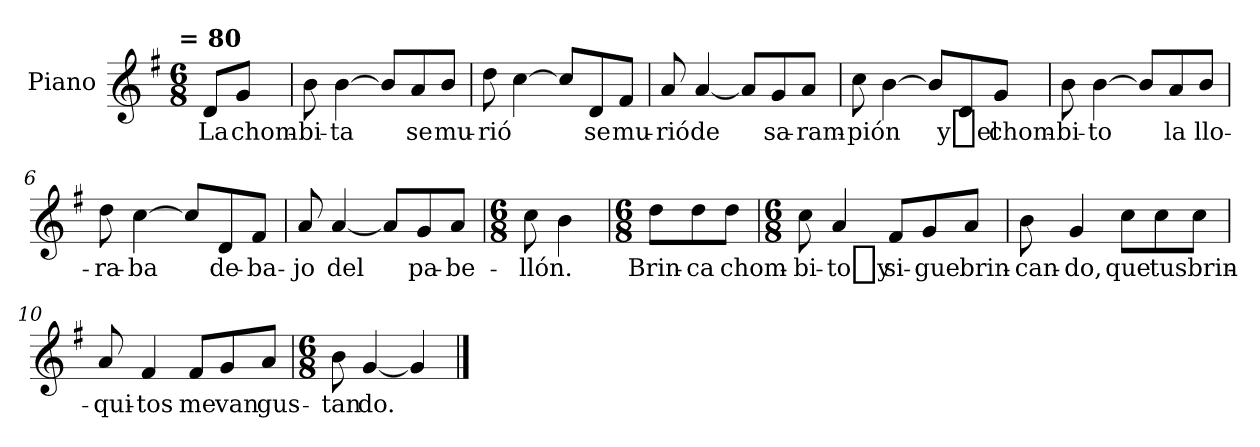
**kern	**text
*part1	*part1
*staff1	*staff1
*I"Piano	*
*I'Pno	*
*clefG2	*
*k[f#]	*
*G:	*
!!LO:TX:omd:t= = 80
*M6/8	*
*MM120	*
=	=
8d/L	La
8g/J	chom-
=1	=1
8b\	-bi-
[4b\	-ta
8b/L]	.
8a/	se
8b/J	mu-
=2	=2
8dd\	-rió
[4cc\	.
8cc/L]	.
8d/	se
8f#/J	mu-
=3	=3
8a/	-rió
[4a/	de
8a/L]	.
8g/	sa-
8a/J	-ram-
=4	=4
8cc\	-pión
[4b\	.
8b/L]	.
8d/	y_el
8g/J	chom-
=5	=5
8b\	-bi-
[4b\	-to
8b/L]	.
8a/	la
8b/J	llo-
!!LO:LB:g=z
=6	=6
8dd\	-ra-
[4cc\	-ba
8cc/L]	.
8d/	de-
8f#/J	-ba-
=7	=7
8a/	-jo
[4a/	del
8a/L]	.
8g/	pa-
8a/J	-be-
=7	=7
*M6/8	*
8cc\	-llón.
4b\	.
=7	=7
*M6/8	*
8dd\L	Brin-
8dd\	-ca
8dd\J	chom-
!!LO:LB:g=z
=8	=8
*M6/8	*
8cc\	-bi-
4a/	-to_y
8f#/L	si-
8g/	-gue
8a/J	brin-
=9	=9
8b\	-can-
4g/	-do,
8cc\L	que
8cc\	tus
8cc\J	brin-
=10	=10
8a/	-qui-
4f#/	-tos
8f#/L	me
8g/	van
8a/J	gus-
=10	=10
*M6/8	*
8b\	-tan
[4g/	do.
4g/]	.
==	==
*-	*-
